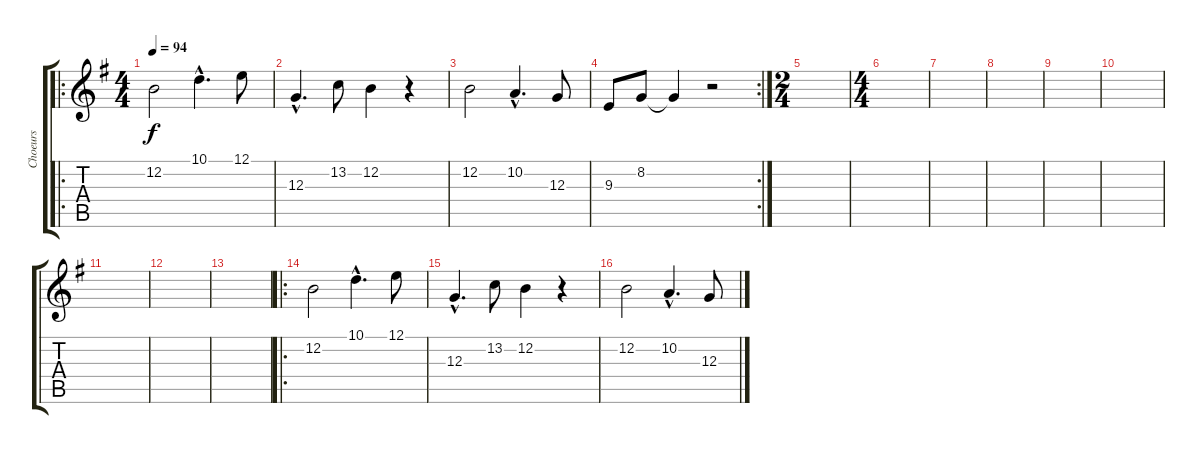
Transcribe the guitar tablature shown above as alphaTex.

\track ("Choeurs" "Choeurs") {instrument synthstrings1}
\staff {score tabs}
\tuning (E4 B3 G3 D3 A2 D2) {hide}
\ro
\ts (4 4)
\tempo 94
\clef g2
\ks g
12.2.2{dy f} 10.1{hac}.4{d} 12.1.8 |
12.3{hac}.4{d} 13.2.8 12.2.4 r.4 |
12.2.2 10.2{hac}.4{d} 12.3.8 |
\rc 2
9.3.8 8.2.8 8.2{t}.4 r.2 |
\ts (2 4)
|
\ts (4 4)
|
|
|
|
|
|
|
|
\ro
12.2.2 10.1{hac}.4{d} 12.1.8 |
12.3{hac}.4{d} 13.2.8 12.2.4 r.4 |
12.2.2 10.2{hac}.4{d} 12.3.8
